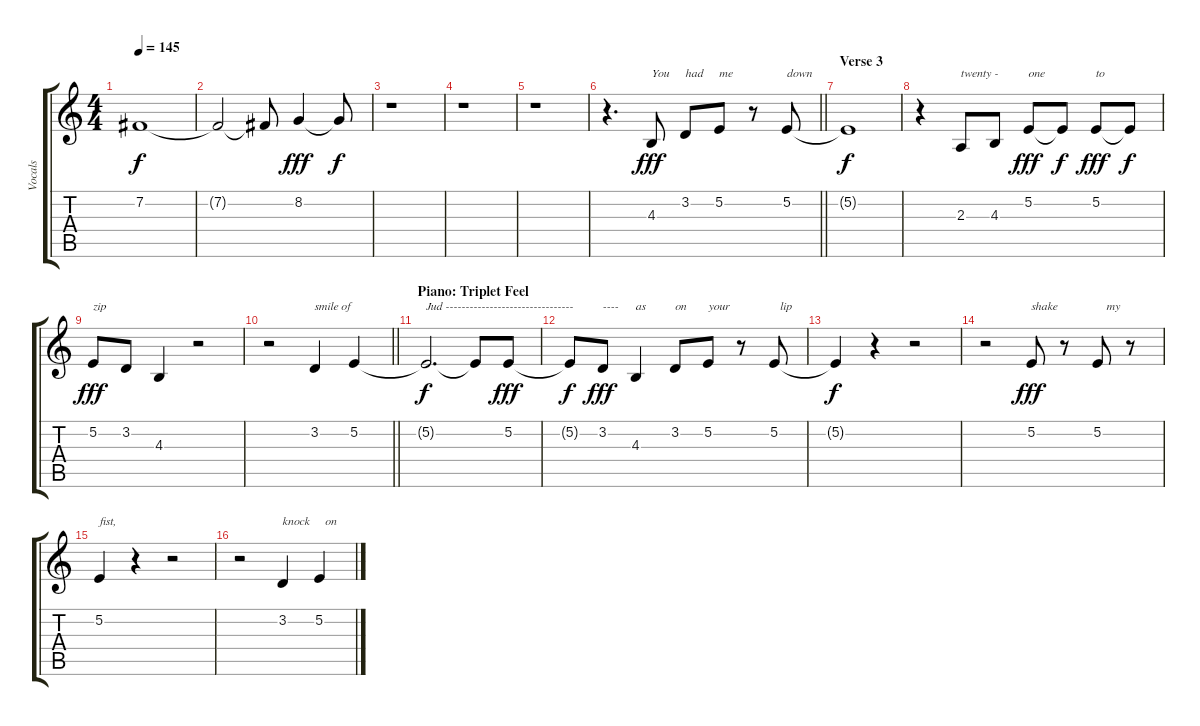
\track ("Vocals" "Vocals") {instrument clarinet}
\staff {score tabs}
\tuning (E4 B3 G3 D3 A2 E2) {hide}
\ts (4 4)
\tempo 145
\clef g2
\ks c
7.2{t}.1{dy f} |
7.2{t}.2 7.2{t}.8 8.2.4{dy fff} 8.2{t}.8{dy f} |
r.1 |
r.1 |
r.1 |
\barLineRight lightlight
r.4{d} 4.3.8{txt "You" dy fff} 3.2.8{txt "had"} 5.2.8{txt "me"} r.8 5.2.8{txt "down"} |
\section ("" "Verse 3")
5.2{t}.1{dy f} |
r.4 2.3.8{txt "twenty -"} 4.3.8 5.2.8{txt "one" dy fff} 5.2{t}.8{dy f} 5.2.8{txt "to" dy fff} 5.2{t}.8{dy f} |
5.2.8{txt "zip" dy fff} 3.2.8 4.3.4 r.2 |
\barLineRight lightlight
r.2 3.2.4{txt "smile of"} 5.2.4 |
\section ("" "Piano: Triplet Feel")
5.2{t}.2{d txt "Jud --------------------------------" dy f} 5.2{t}.8 5.2.8{dy fff} |
5.2{t}.8{dy f} 3.2.8{txt "----" dy fff} 4.3.4{txt "as"} 3.2.8{txt "on"} 5.2.8{txt "your"} r.8 5.2.8{txt "  lip"} |
5.2{t}.4{dy f} r.4 r.2 |
r.2 5.2.8{txt "shake" dy fff} r.8 5.2.8{txt "   my"} r.8 |
5.2.4{txt "fist,"} r.4 r.2 |
r.2 3.2.4{txt "knock"} 5.2.4{txt "  on"}
